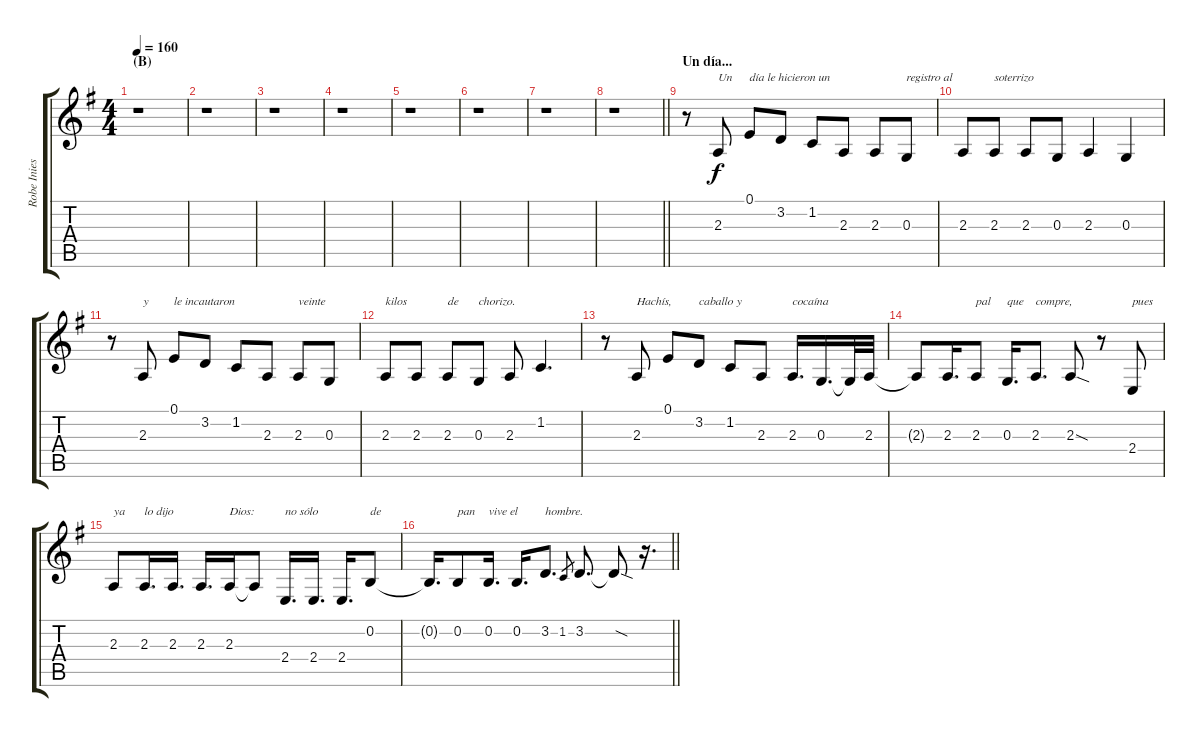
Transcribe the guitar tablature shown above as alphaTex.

\track ("Robe Iniesta - Voz" "Robe Inies") {instrument oboe}
\staff {score tabs}
\tuning (E4 B3 G3 D3 A2 E2) {hide}
\ts (4 4)
\section ("" "(B)")
\tempo 160
\clef g2
\ks eminor
r.1{dy f} |
r.1 |
r.1 |
r.1 |
r.1 |
r.1 |
r.1 |
\barLineRight lightlight
r.1 |
\section ("" "Un día...")
r.8 2.3.8{txt "Un"} 0.1.8{txt "día le hicieron un"} 3.2.8 1.2.8 2.3.8 2.3.8 0.3.8{txt "registro al"} |
2.3.8 2.3.8{txt "soterrizo"} 2.3.8 0.3.8 2.3.4 0.3.4 |
r.8 2.3.8{txt "y"} 0.1.8{txt "le incautaron"} 3.2.8 1.2.8 2.3.8 2.3.8{txt "veinte"} 0.3.8 |
2.3.8{txt "kilos"} 2.3.8 2.3.8{txt "de"} 0.3.8{txt "chorizo."} 2.3.8 1.2.4{d} |
r.8 2.3.8{txt "Hachís,"} 0.1.8 3.2.8{txt "caballo y"} 1.2.8 2.3.8 2.3.16{d txt "cocaína"} 0.3.16{d} 0.3{t}.32 2.3.32 |
2.3{t}.8 2.3.16{d} 2.3.8{txt "pal"} 0.3.16{d txt "que"} 2.3.8{d txt "compre,"} 2.3{sod}.8 r.8 2.4.8{txt "pues"} |
2.3.8{txt "ya"} 2.3.16{d txt "lo dijo"} 2.3.16{d} 2.3.16{d} 2.3.16{txt "Dios:"} 2.3{t}.8 2.4.16{d txt "no sólo"} 2.4.16{d} 2.4.16{d} 0.2.8{txt "de"} |
\barLineRight lightlight
0.2{t}.16{d} 0.2.8{txt "pan"} 0.2.16{d txt "vive el"} 0.2.16{d} 3.2.8{d txt "hombre."} 1.2.8{gr} 3.2.8{d} 3.2{sod t}.8 r.16{d}
